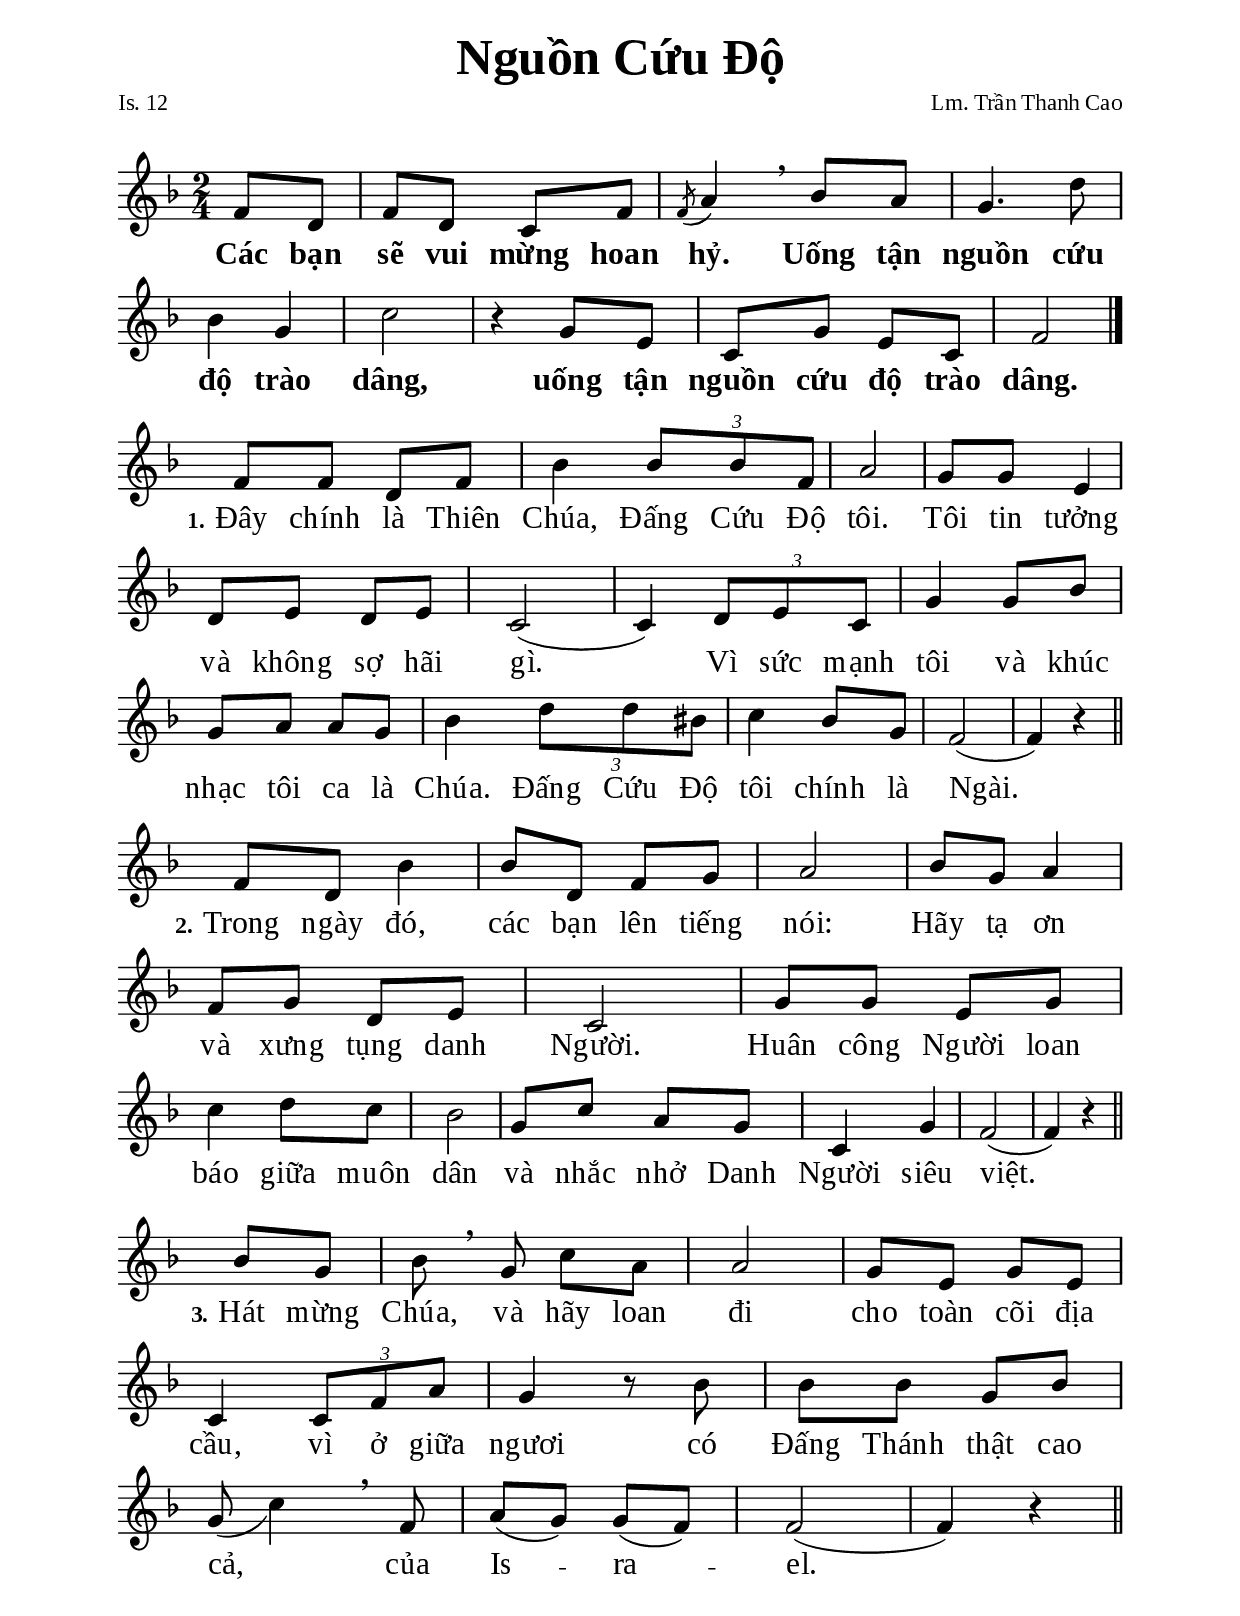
% Cài đặt chung
\version "2.20.0"
\include "english.ly"

\header {
  title = \markup { \fontsize #3 "Nguồn Cứu Độ" }
  poet = "Is. 12"
  composer = "Lm. Trần Thanh Cao"
  arranger = " "
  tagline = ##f
}

\paper {
  #(set-paper-size "a4")
  top-margin = 10\mm
  bottom-margin = 10\mm
  left-margin = 20\mm
  right-margin = 20\mm
  indent = #0
  #(define fonts
    (make-pango-font-tree
      "Liberation Serif"
      "Liberation Serif"
      "Liberation Serif"
      (/ 20 20)))
  page-count = #1
}

% Nhạc điệp khúc
nhacDiepKhuc = \relative c' {
  \partial 4 f8 d |
  f d c f |
  \acciaccatura f8 a4 \breathe bf8 a |
  g4. d'8 |
  bf4 g |
  c2 |
  r4 g8 e |
  c g' e c |
  f2 \bar "|."
}

% Nhạc phiên khúc
nhacPhienKhucMot = \relative c' {
  f8 f d f |
  bf4 \tuplet 3/2 { bf8 bf f } |
  a2 |
  g8 g e4 |
  d8 e d e |
  c2 ( |
  c4) \tuplet 3/2 { d8 e c } |
  g'4 g8 bf |
  g a a g |
  bf4 \tuplet 3/2 { d8 d bs } |
  c4 bf8 g |
  f2 ( |
  f4) r \bar "||"
}

nhacPhienKhucHai = \relative c' {
  f8 d bf'4 |
  bf8 d, f g |
  a2 |
  bf8 g a4 |
  f8 g d e |
  c2 |
  g'8 g e g |
  c4 d8 c |
  bf2 |
  g8 c a g |
  c,4 g' |
  f2 ( |
  f4) r \bar "||"
}

nhacPhienKhucBa = \relative c'' {
  \partial 4 bf8 g |
  bf \breathe g c a |
  a2 |
  g8 e g e |
  c4 \tuplet 3/2 { c8 f a } |
  g4 r8 bf |
  bf bf g bf |
  g _(c4) \breathe f,8 |
  a (g) g (f) |
  f2 ( |
  f4) r \bar "||"
}

% Lời điệp khúc
loiDiepKhuc = \lyricmode {
  Các bạn sẽ vui mừng hoan hỷ.
  Uống tận nguồn cứu độ trào dâng,
  uống tận nguồn cứu độ trào dâng.
}

% Lời phiên khúc
loiPhienKhucMot = \lyricmode {
  \set stanza = #"1."
  Đây chính là Thiên Chúa, Đấng Cứu Độ tôi.
  Tôi tin tưởng và không sợ hãi gì.
  Vì sức mạnh tôi và khúc nhạc tôi ca là Chúa.
  Đấng Cứu Độ tôi chính là Ngài.
}

loiPhienKhucHai = \lyricmode {
  \set stanza = #"2."
  Trong ngày đó, các bạn lên tiếng nói:
  Hãy tạ ơn và xưng tụng danh Người.
  Huân công Người loan báo giữa muôn dân
  và nhắc nhở Danh Người siêu việt.
}

loiPhienKhucBa = \lyricmode {
  \set stanza = #"3."
  Hát mừng Chúa, và hãy loan đi cho toàn cõi địa cầu,
  vì ở giữa ngươi có Đấng Thánh thật cao cả,
  của Is -- ra -- el.
}


% Dàn trang
\score {
  \new ChoirStaff <<
    \new Staff = diepKhuc \with {
        \consists "Merge_rests_engraver"
        \magnifyStaff #(magstep +1)
      }
      <<
      \new Voice = beSop {
        \key f \major \time 2/4 \stemNeutral \nhacDiepKhuc
      }
    >>
    \new Lyrics \lyricsto beSop \loiDiepKhuc
  >>
  \layout {
    \override Lyrics.LyricText.font-series = #'bold
    \override Lyrics.LyricText.font-size = #+3
    \override Lyrics.LyricSpace.minimum-distance = #2.0
    \override Score.BarNumber.break-visibility = ##(#f #f #f)
    \override Score.SpacingSpanner.uniform-stretching = ##t
  }
}

\score {
  \new ChoirStaff <<
    \new Staff = phienKhuc \with {
        \magnifyStaff #(magstep +1)
      }
      <<
      \new Voice = beSop {
        \key f \major \time 2/4 \nhacPhienKhucMot
      }
    >>
    \new Lyrics \lyricsto beSop \loiPhienKhucMot
  >>
  \layout {
    \override Staff.TimeSignature.transparent = ##t
    \override Lyrics.LyricText.font-size = #+3
    \override Lyrics.LyricSpace.minimum-distance = #2.0
    \override Score.BarNumber.break-visibility = ##(#f #f #f)
    \override Score.SpacingSpanner.uniform-stretching = ##t
  } 
}

\score {
  \new ChoirStaff <<
    \new Staff = phienKhuc \with {
        \magnifyStaff #(magstep +1)
      }
      <<
      \new Voice = beSop {
        \key f \major \time 2/4 \nhacPhienKhucHai
      }
    >>
    \new Lyrics \lyricsto beSop \loiPhienKhucHai
  >>
  \layout {
    \override Staff.TimeSignature.transparent = ##t
    \override Lyrics.LyricText.font-size = #+3
    \override Lyrics.LyricSpace.minimum-distance = #2.0
    \override Score.BarNumber.break-visibility = ##(#f #f #f)
    \override Score.SpacingSpanner.uniform-stretching = ##t
  } 
}

\score {
  \new ChoirStaff <<
    \new Staff = phienKhuc \with {
        \magnifyStaff #(magstep +1)
      }
      <<
      \new Voice = beSop {
        \key f \major \time 2/4 \nhacPhienKhucBa
      }
    >>
    \new Lyrics \lyricsto beSop \loiPhienKhucBa
  >>
  \layout {
    \override Staff.TimeSignature.transparent = ##t
    \override Lyrics.LyricText.font-size = #+3
    \override Lyrics.LyricSpace.minimum-distance = #2.0
    \override Score.BarNumber.break-visibility = ##(#f #f #f)
    \override Score.SpacingSpanner.uniform-stretching = ##t
  } 
}
